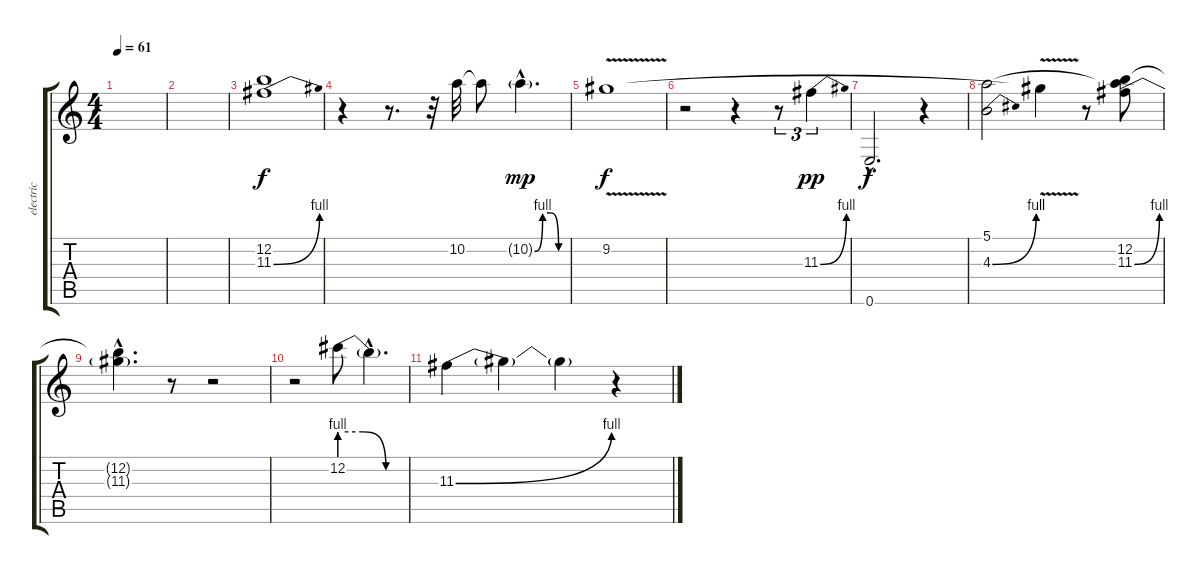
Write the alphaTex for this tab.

\track ("electric" "electric") {instrument electricguitarjazz}
\staff {score tabs}
\tuning (E4 B3 G3 D3 A2 E2) {hide}
\ts (4 4)
\tempo 61
\clef g2
\ks c
|
|
(12.2 11.3{be (bend 0 0 60 4)}).1 |
r.4 r.8{d} r.32 10.2.32 10.2{t}.8 10.2{be (custom 0 0 15 4 30 4 45 0 60 0) g hac}.4{d dy mp} |
9.2{v}.1{dy f} |
r.2 r.4 r.8{tu (3 2)} 11.3{be (bend 0 0 60 4)}.4{tu (3 2) dy pp} |
0.6{hac}.2{d dy f} r.4 |
(5.1 4.3{be (bend 0 0 60 4)}).2 9.2{t}.4 r.8 (5.1{t} 12.2 11.3{be (bend 0 0 60 4)}).8 |
(12.2{hac t} 11.3{hac t}).4{d} r.8 r.2 |
r.2 12.2{be (custom 0 4 20 4 40 0 60 0)}.8 12.2{hac t}.4{d} |
11.3{be (bend 0 0 60 4)}.4 11.3{t}.4 11.3{t}.4 r.4
